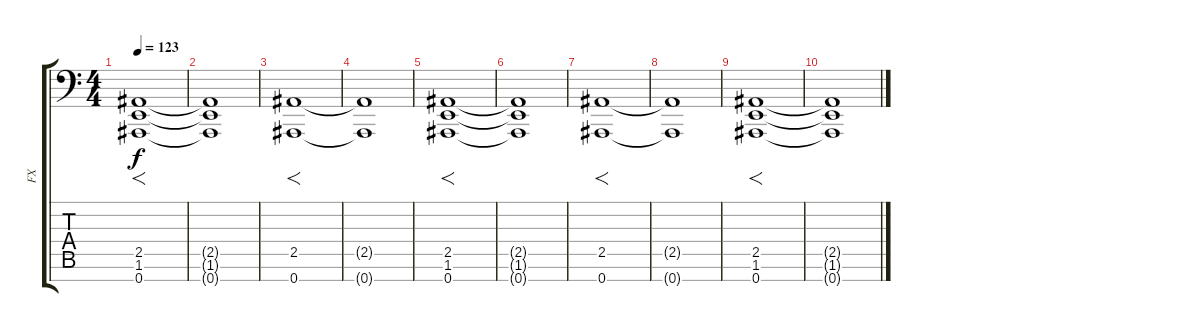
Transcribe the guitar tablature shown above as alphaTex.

\track ("FX" "FX") {instrument ocarina}
\staff {score tabs}
\tuning (Eb4 Bb3 Gb3 Db3 Ab2 Eb2 Bb1) {hide}
\ts (4 4)
\tempo 123
\clef f4
\ks c
(2.5 1.6 0.7).1{f dy f volume 16} |
(2.5{t} 1.6{t} 0.7{t}).1{volume 0} |
(2.5 0.7).1{f volume 16} |
(2.5{t} 0.7{t}).1{volume 0} |
(2.5 1.6 0.7).1{f volume 16} |
(2.5{t} 1.6{t} 0.7{t}).1{volume 0} |
(2.5 0.7).1{f volume 16} |
(2.5{t} 0.7{t}).1{volume 0} |
(2.5 1.6 0.7).1{f volume 16} |
(2.5{t} 1.6{t} 0.7{t}).1{volume 0}
